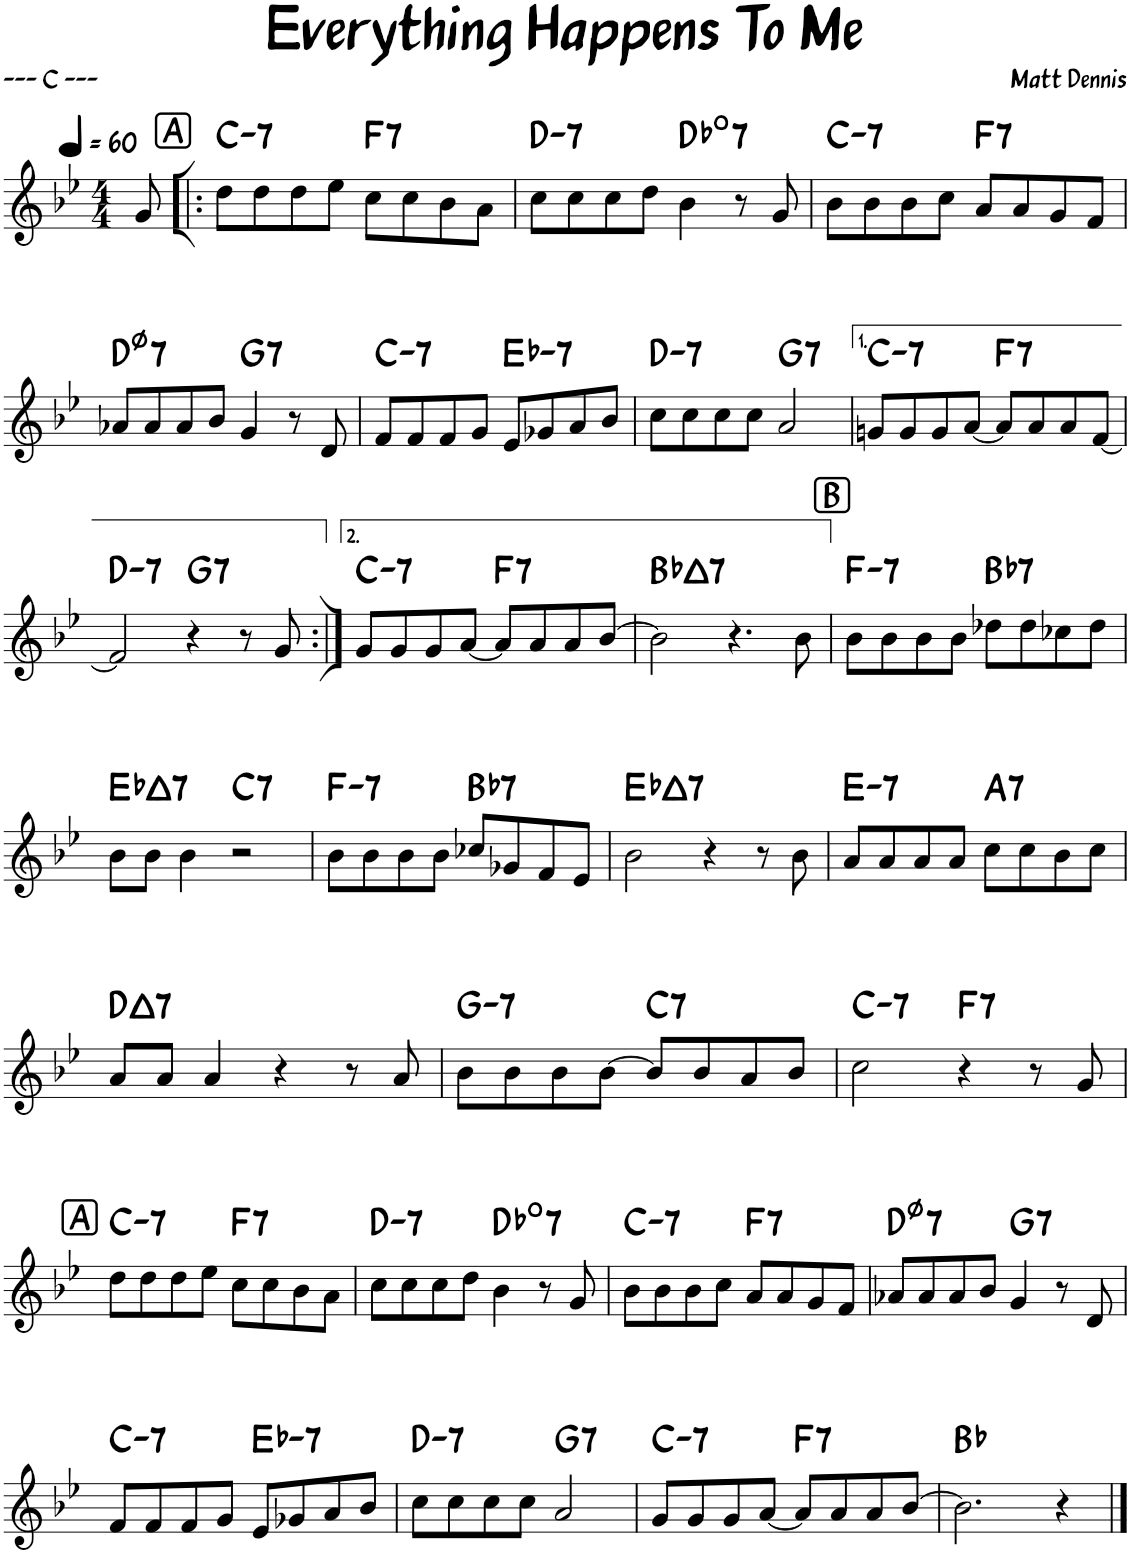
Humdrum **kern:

**kern	**harte
*part1	*part1
*staff1	*
*I"Piano	*
*I'Pno.	*
*clefG2	*
*k[b-e-]	*
*M4/4	*
*MM60	*
=1	=1
8g/	.
!!LO:REH:place=s1:a:rj:fs=14:t=A
=2!|:	=2!|:
!	!LO:H:kt=7
8dd\L	C:min7
8dd\	.
8dd\	.
8ee-\J	.
!	!LO:H:kt=7
8cc\L	F:7
8cc\	.
8b-\	.
8a\J	.
=3	=3
!	!LO:H:kt=7
8cc\L	D:min7
8cc\	.
8cc\	.
8dd\J	.
!	!LO:H:kt=7
4b-\	Db:dim7
8r	.
8g/	.
=4	=4
!	!LO:H:kt=7
8b-\L	C:min7
8b-\	.
8b-\	.
8cc\J	.
!	!LO:H:kt=7
8a/L	F:7
8a/	.
8g/	.
8f/J	.
!!LO:LB:g=z
=5	=5
!	!LO:H:kt=7
8a-X/L	D:hdim7
8a-/	.
8a-/	.
8b-/J	.
!	!LO:H:kt=7
4g/	G:7
8r	.
8d/	.
=6	=6
!	!LO:H:kt=7
8f/L	C:min7
8f/	.
8f/	.
8g/J	.
!	!LO:H:kt=7
8e-/L	Eb:min7
8g-X/	.
8a/	.
8b-/J	.
=7	=7
!	!LO:H:kt=7
8cc\L	D:min7
8cc\	.
8cc\	.
8cc\J	.
!	!LO:H:kt=7
2a/	G:7
=8	=8
!	!LO:H:kt=7
8gn/L	C:min7
8g/	.
8g/	.
[8a/J	.
!	!LO:H:kt=7
8a/L]	F:7
8a/	.
8a/	.
[8f/J	.
!!LO:LB:g=z
=9	=9
!	!LO:H:kt=7
2f/]	D:min7
!	!LO:H:kt=7
4r	G:7
8r	.
8g/	.
=10:|!	=10:|!
!	!LO:H:kt=7
8g/L	C:min7
8g/	.
8g/	.
[8a/J	.
!	!LO:H:kt=7
8a/L]	F:7
8a/	.
8a/	.
[8b-/J	.
=11	=11
!	!LO:H:kt=7
2b-\]	Bb:maj7
4.r	.
8b-\	.
!!LO:REH:place=s1:a:rj:fs=14:t=B
=12	=12
!	!LO:H:kt=7
8b-\L	F:min7
8b-\	.
8b-\	.
8b-\J	.
!	!LO:H:kt=7
8dd-X\L	Bb:7
8dd-\	.
8cc-X\	.
8dd-\J	.
!!LO:LB:g=z
=13	=13
!	!LO:H:kt=7
8b-\L	Eb:maj7
8b-\J	.
4b-\	.
!	!LO:H:kt=7
2r	C:7
=14	=14
!	!LO:H:kt=7
8b-\L	F:min7
8b-\	.
8b-\	.
8b-\J	.
!	!LO:H:kt=7
8cc-X/L	Bb:7
8g-X/	.
8f/	.
8e-/J	.
=15	=15
!	!LO:H:kt=7
2b-\	Eb:maj7
4r	.
8r	.
8b-\	.
=16	=16
!	!LO:H:kt=7
8a/L	E:min7
8a/	.
8a/	.
8a/J	.
!	!LO:H:kt=7
8cc\L	A:7
8cc\	.
8b-\	.
8cc\J	.
!!LO:LB:g=z
=17	=17
!	!LO:H:kt=7
8a/L	D:maj7
8a/J	.
4a/	.
4r	.
8r	.
8a/	.
=18	=18
!	!LO:H:kt=7
8b-\L	G:min7
8b-\	.
8b-\	.
[8b-\J	.
!	!LO:H:kt=7
8b-/L]	C:7
8b-/	.
8a/	.
8b-/J	.
=19	=19
!	!LO:H:kt=7
2cc\	C:min7
!	!LO:H:kt=7
4r	F:7
8r	.
8g/	.
!!LO:LB:g=z
!!LO:REH:place=s1:a:rj:fs=14:t=A
=20	=20
!	!LO:H:kt=7
8dd\L	C:min7
8dd\	.
8dd\	.
8ee-\J	.
!	!LO:H:kt=7
8cc\L	F:7
8cc\	.
8b-\	.
8a\J	.
=21	=21
!	!LO:H:kt=7
8cc\L	D:min7
8cc\	.
8cc\	.
8dd\J	.
!	!LO:H:kt=7
4b-\	Db:dim7
8r	.
8g/	.
=22	=22
!	!LO:H:kt=7
8b-\L	C:min7
8b-\	.
8b-\	.
8cc\J	.
!	!LO:H:kt=7
8a/L	F:7
8a/	.
8g/	.
8f/J	.
=23	=23
!	!LO:H:kt=7
8a-X/L	D:hdim7
8a-/	.
8a-/	.
8b-/J	.
!	!LO:H:kt=7
4g/	G:7
8r	.
8d/	.
!!LO:LB:g=z
=24	=24
!	!LO:H:kt=7
8f/L	C:min7
8f/	.
8f/	.
8g/J	.
!	!LO:H:kt=7
8e-/L	Eb:min7
8g-X/	.
8a/	.
8b-/J	.
=25	=25
!	!LO:H:kt=7
8cc\L	D:min7
8cc\	.
8cc\	.
8cc\J	.
!	!LO:H:kt=7
2a/	G:7
=26	=26
!	!LO:H:kt=7
8g/L	C:min7
8g/	.
8g/	.
[8a/J	.
!	!LO:H:kt=7
8a/L]	F:7
8a/	.
8a/	.
[8b-/J	.
=27	=27
2.b-\]	Bb:maj
4r	.
==	==
*-	*-
